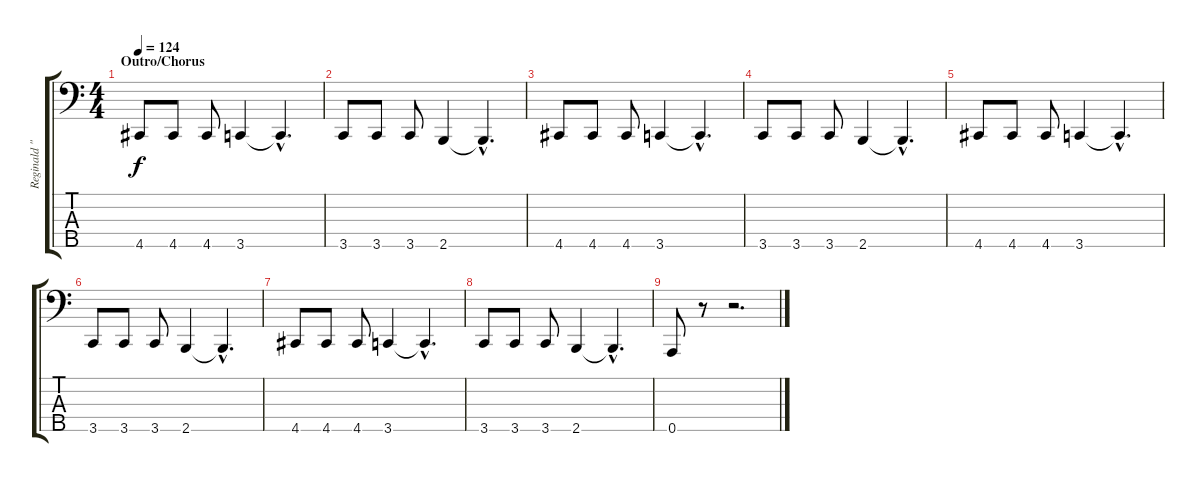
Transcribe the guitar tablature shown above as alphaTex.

\track ("Reginald \"Fieldy\"Arvizu" "Reginald \"") {instrument slapbass1}
\staff {score tabs}
\tuning (F2 C2 G1 D1 A0) {hide}
\ts (4 4)
\section ("" "Outro/Chorus")
\tempo 124
\clef f4
\ks c
4.5.8{dy f} 4.5.8 4.5.8 3.5.4 3.5{hac t}.4{d} |
3.5.8 3.5.8 3.5.8 2.5.4 2.5{hac t}.4{d} |
4.5.8 4.5.8 4.5.8 3.5.4 3.5{hac t}.4{d} |
3.5.8 3.5.8 3.5.8 2.5.4 2.5{hac t}.4{d} |
4.5.8 4.5.8 4.5.8 3.5.4 3.5{hac t}.4{d} |
3.5.8 3.5.8 3.5.8 2.5.4 2.5{hac t}.4{d} |
4.5.8 4.5.8 4.5.8 3.5.4 3.5{hac t}.4{d} |
3.5.8 3.5.8 3.5.8 2.5.4 2.5{hac t}.4{d} |
0.5.8 r.8 r.2{d}
